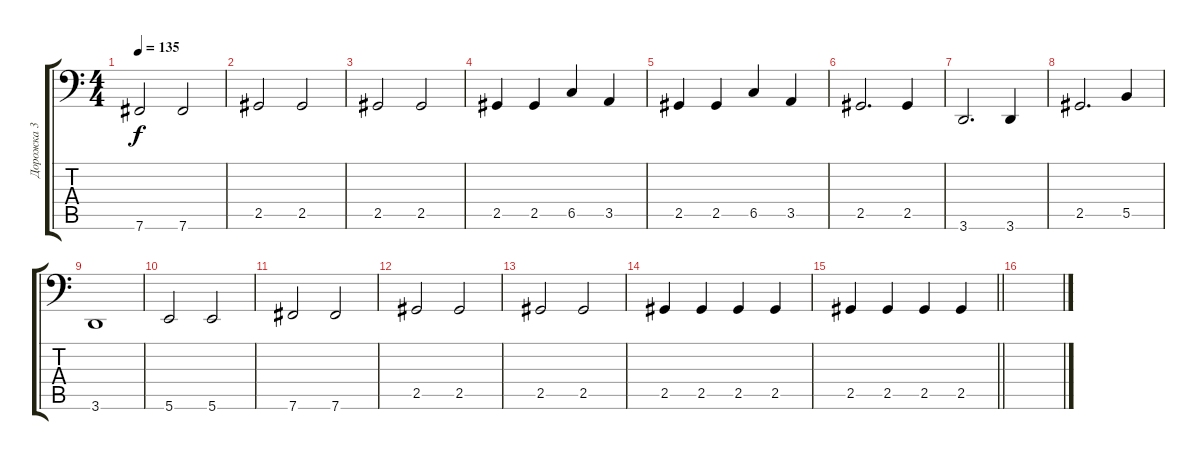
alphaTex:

\track ("Дорожка 3" "Дорожка 3") {instrument electricbassfinger}
\staff {score tabs}
\tuning (Db3 Ab2 E2 B1 Gb1 B0) {hide}
\ts (4 4)
\tempo 135
\clef f4
\ks c
7.6.2{dy f} 7.6.2 |
2.5.2 2.5.2 |
2.5.2 2.5.2 |
2.5.4 2.5.4 6.5.4 3.5.4 |
2.5.4 2.5.4 6.5.4 3.5.4 |
2.5.2{d} 2.5.4 |
3.6.2{d} 3.6.4 |
2.5.2{d} 5.5.4 |
3.6.1 |
5.6.2 5.6.2 |
7.6.2 7.6.2 |
2.5.2 2.5.2 |
2.5.2 2.5.2 |
2.5.4 2.5.4 2.5.4 2.5.4 |
\barLineRight lightlight
2.5.4 2.5.4 2.5.4 2.5.4 |
\section ("" " ")
